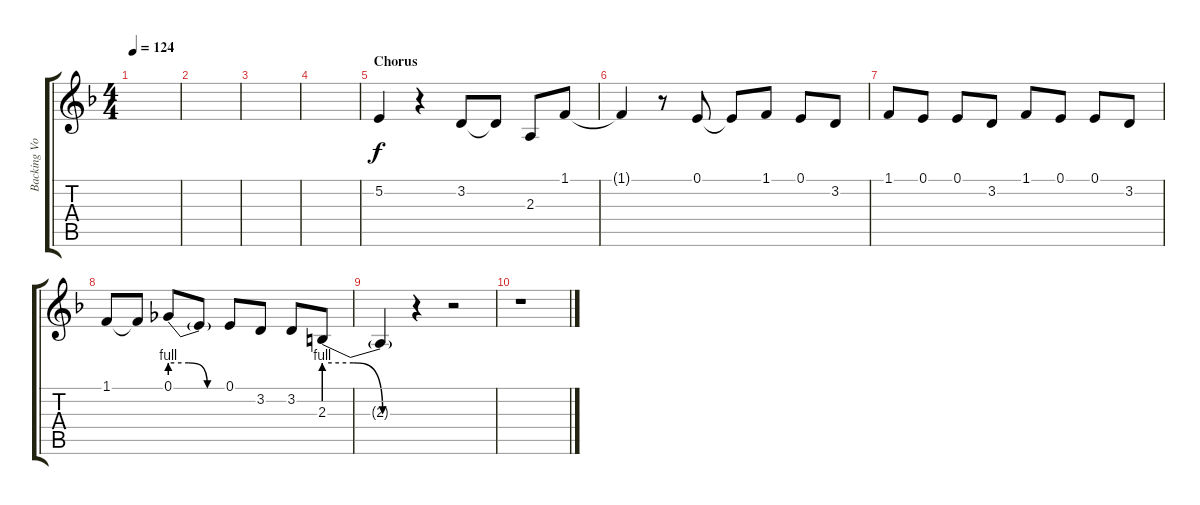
\track ("Backing Vocals" "Backing Vo") {instrument tuba}
\staff {score tabs}
\tuning (E4 B3 G3 D3 A2 E2) {hide}
\ts (4 4)
\tempo 124
\clef g2
\ks f
|
|
|
|
\section ("" "Chorus")
5.2.4 r.4 3.2.8 3.2{t}.8 2.3.8 1.1.8 |
1.1{t}.4 r.8 0.1.8 0.1{t}.8 1.1.8 0.1.8 3.2.8 |
1.1.8 0.1.8 0.1.8 3.2.8 1.1.8 0.1.8 0.1.8 3.2.8 |
1.1.8 1.1{t}.8 0.1{be (custom 0 4 20 4 40 0 60 0)}.8 0.1{t}.8 0.1.8 3.2.8 3.2.8 2.3{be (custom 0 4 20 4 40 0 60 0)}.8 |
2.3{t}.4 r.4 r.2 |
r.1
